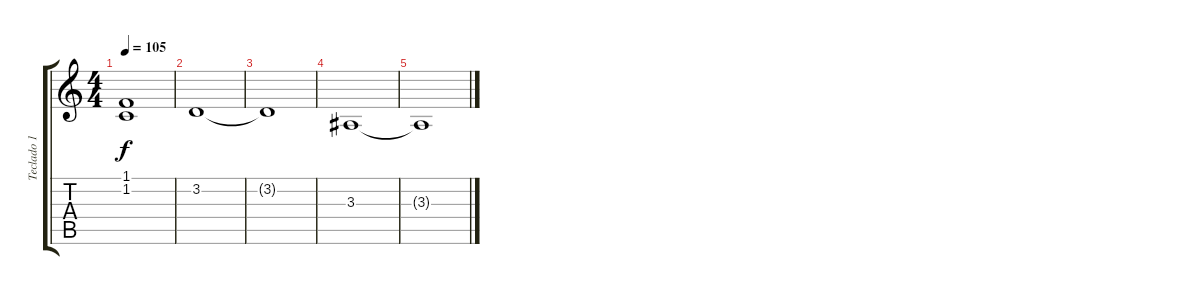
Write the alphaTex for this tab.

\track ("Teclado 1" "Teclado 1") {instrument recorder}
\staff {score tabs}
\tuning (E4 B3 G3 D3 A2 E2) {hide}
\ts (4 4)
\tempo 105
\clef g2
\ks c
(1.1 1.2).1{dy f} |
3.2.1 |
3.2{t}.1 |
3.3.1{volume 0} |
3.3{t}.1
